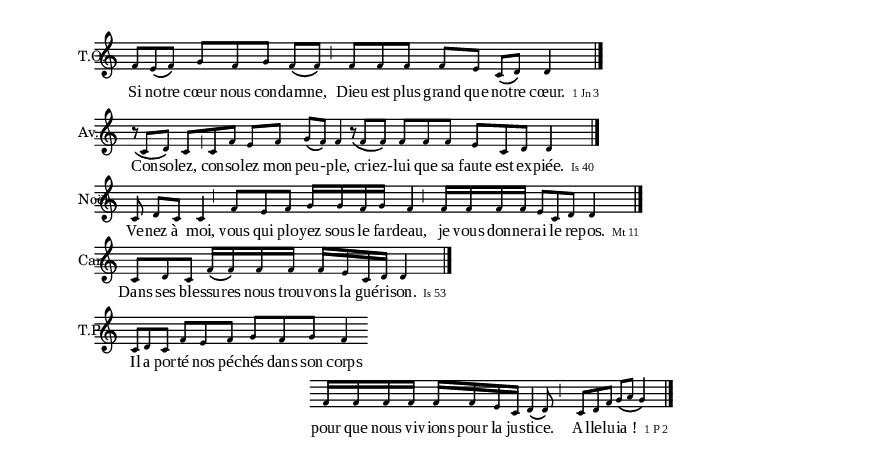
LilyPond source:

\version "2.14.0"
\include "definitions.ly"

%\markup {  \hspace #-10 \fill-line { "Psalm 37" "Mode 2" \null \null }  }
\noPageBreak

\relative c' { 
	\new Staff {
		\cadenzaOn
		\set Staff.instrumentName = \markup{ \center-column { T.O. } }
		
		\times 2/3 { f8[ e\( f\)] } \times 2/3 { g[ f  g] } f[\( f\)] \cesure \pespace \times 2/3 { f[ f f] } f[ e] c[\( d\)] d4 
		
		
		
		\endBar
	}

	\addlyrics {
		Si no -- tre cœur nous con -- dam -- ne, Dieu est plus grand que no -- tre cœur.
		\markup { \citation #"1 Jn 3" } }
	
	
}

\relative c' { 
	\new Staff {
		\cadenzaOn
		\set Staff.instrumentName = \markup{ \center-column { Av. } }
		
		\times 2/3 { r8_\( c[ d\)] } \times 2/3 { c[ \cesuretresbasse c f] } e[ f] g[\( f\)] f4 \pespace \times 2/3 { r8_\( f[ f\)] } \times 2/3 { f[ f f] } \times 2/3 { e[ c  d] } d4 
		
		
		
		\endBar
	}

	\addlyrics {
		Con -- so -- lez, con -- so -- lez mon peu -- - -- ple, cri -- ez- -- lui que sa faute est ex -- piée.
		\markup { \citation #"Is 40" } }
	
	
}
\relative c' { 
	\new Staff {
		\cadenzaOn
		\set Staff.instrumentName = \markup{ \center-column { Noël } }
		
		c8 d[ c] c4 \cesure \pespace \times 2/3 {f8[ e f]} g16[ g f g] f4  \cesure \pespace f16[ f f f] \times 2/3 {e8[ c d]} d4
		
		
		
		\endBar
	}

	\addlyrics {
		Ve -- nez à  moi, vous qui plo -- yez sous le far -- deau, je vous don -- ner -- ai le re -- pos.
		\markup { \citation #"Mt 11" } }
	
	
}

\relative c' { 
	\new Staff {
		\cadenzaOn
		\set Staff.instrumentName = \markup{ \center-column { Car. } }
		\times 2/3 { c8[ d c] }
		f16[\( f\) f f] 
		f16[ e c d]
		d4
		
		\endBar
	}

	\addlyrics {
		Dans ses ble -- ssu -- res nous trou -- vons la gué -- ri -- son.
		\markup { \citation #"Is 53" } }
	
	
}
\relative c' { 
	\new Staff {
		\cadenzaOn
		\set Staff.instrumentName = \markup{ \center-column { T.P. } }
		\times 2/3 { c8[ d c] }
		\times 2/3 { f[ e f] }
		\times 2/3 { g[ f g] } f4 \pespace \indentLine
		f16[ f f f]  f16[ f e c]
		\times 2/3 { d4\( d8\) } \cesure \pespace
		\times 2/3 {c8[ d f]} g[\( a] g4\)
		\endBar
	}

	\addlyrics {
		Il a por -- té nos péc -- hés dans son corps pour que nous vi -- vions pour la jus -- ti -- ce. Al -- le -- lu -- "ia !"_ _
		\markup { \citation #"1 P 2" } }
	
	
}
